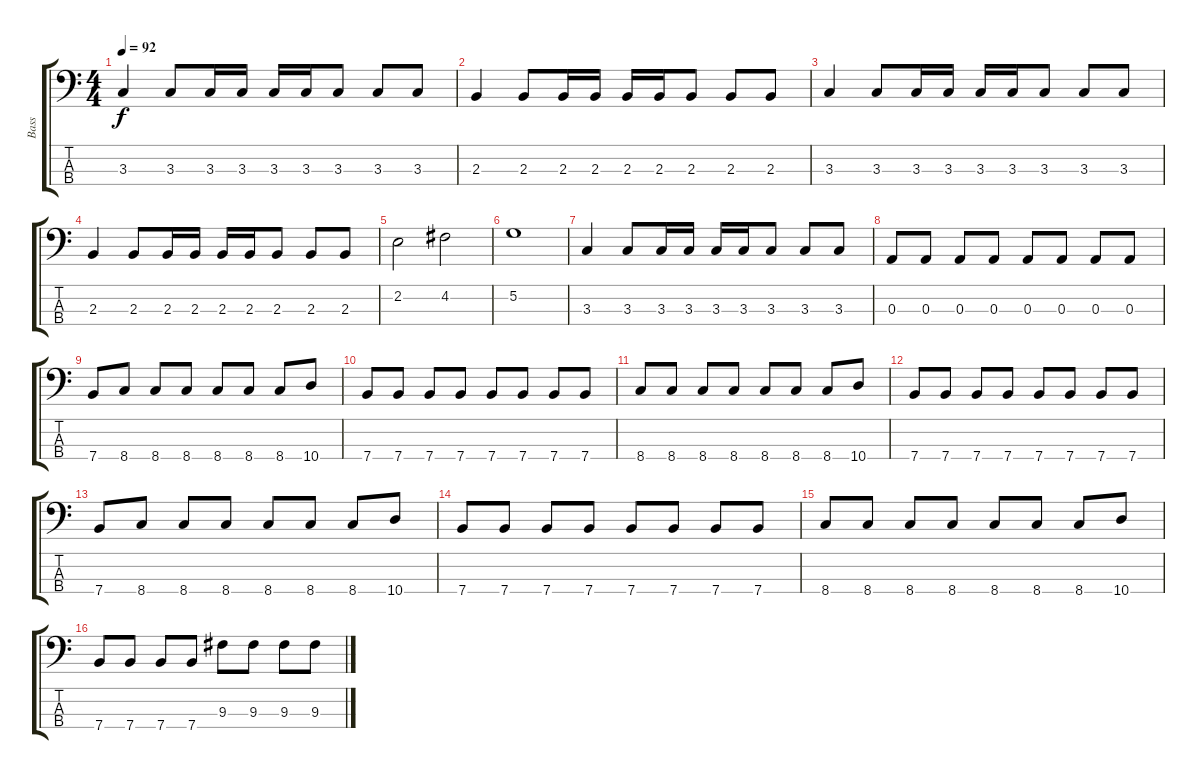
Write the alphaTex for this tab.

\track ("Bass" "Bass") {instrument electricbassfinger}
\staff {score tabs}
\tuning (G2 D2 A1 E1) {hide}
\ts (4 4)
\tempo 92
\clef f4
\ks c
3.3.4{dy f} 3.3.8 3.3.16 3.3.16 3.3.16 3.3.16 3.3.8 3.3.8 3.3.8 |
2.3.4 2.3.8 2.3.16 2.3.16 2.3.16 2.3.16 2.3.8 2.3.8 2.3.8 |
3.3.4 3.3.8 3.3.16 3.3.16 3.3.16 3.3.16 3.3.8 3.3.8 3.3.8 |
2.3.4 2.3.8 2.3.16 2.3.16 2.3.16 2.3.16 2.3.8 2.3.8 2.3.8 |
2.2.2 4.2.2 |
5.2.1 |
3.3.4 3.3.8 3.3.16 3.3.16 3.3.16 3.3.16 3.3.8 3.3.8 3.3.8 |
0.3.8 0.3.8 0.3.8 0.3.8 0.3.8 0.3.8 0.3.8 0.3.8 |
7.4.8 8.4.8 8.4.8 8.4.8 8.4.8 8.4.8 8.4.8 10.4.8 |
7.4.8 7.4.8 7.4.8 7.4.8 7.4.8 7.4.8 7.4.8 7.4.8 |
8.4.8 8.4.8 8.4.8 8.4.8 8.4.8 8.4.8 8.4.8 10.4.8 |
7.4.8 7.4.8 7.4.8 7.4.8 7.4.8 7.4.8 7.4.8 7.4.8 |
7.4.8 8.4.8 8.4.8 8.4.8 8.4.8 8.4.8 8.4.8 10.4.8 |
7.4.8 7.4.8 7.4.8 7.4.8 7.4.8 7.4.8 7.4.8 7.4.8 |
8.4.8 8.4.8 8.4.8 8.4.8 8.4.8 8.4.8 8.4.8 10.4.8 |
7.4.8 7.4.8 7.4.8 7.4.8 9.3.8 9.3.8 9.3.8 9.3.8
